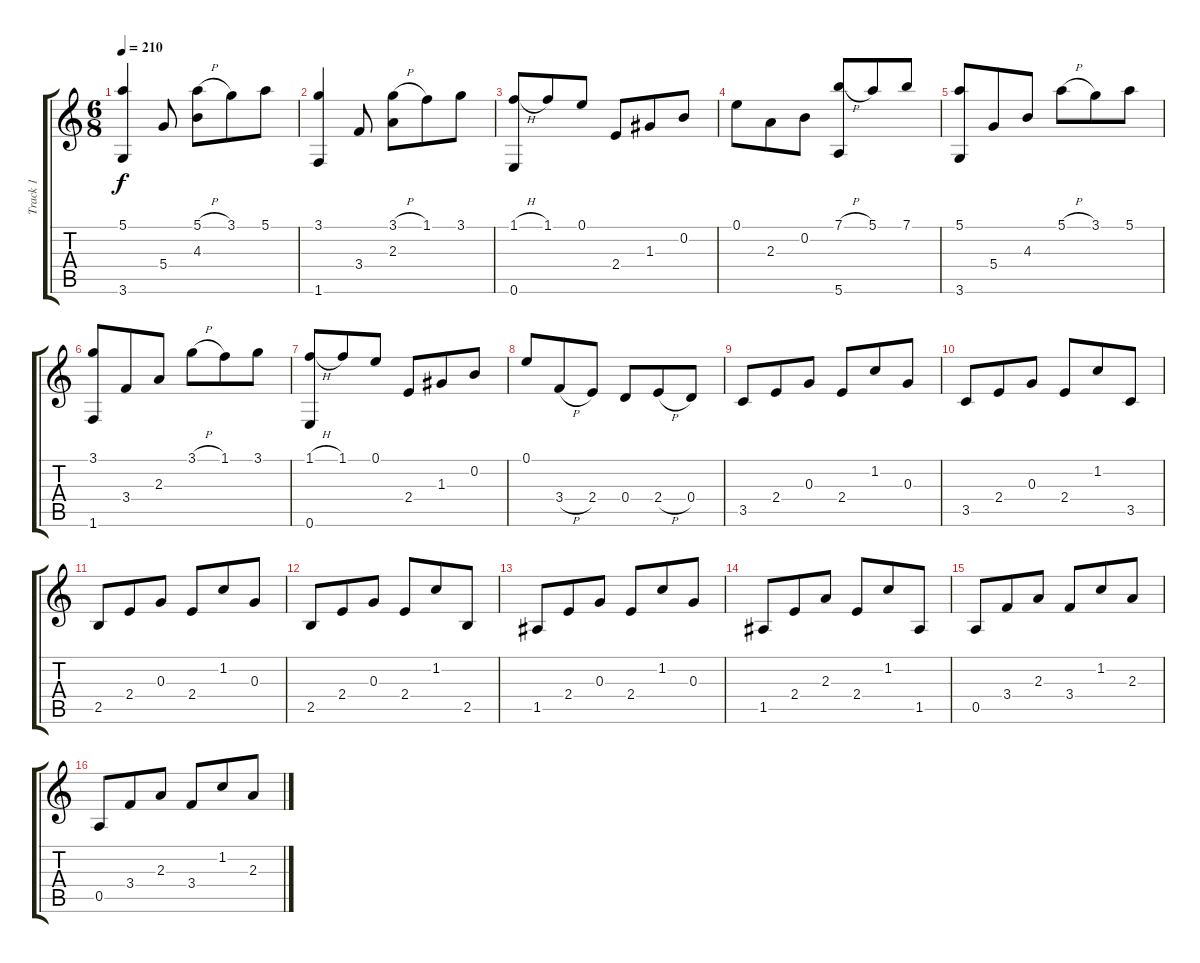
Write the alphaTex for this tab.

\track ("Track 1" "Track 1") {instrument acousticguitarnylon}
\staff {score tabs}
\tuning (E4 B3 G3 D3 A2 E2) {hide}
\ts (6 8)
\tempo 210
\clef g2
\ks c
(5.1 3.6).4{dy f} 5.4.8 (5.1{h} 4.3).8 3.1.8 5.1.8 |
(3.1 1.6).4 3.4.8 (3.1{h} 2.3).8 1.1.8 3.1.8 |
(1.1{h} 0.6).8 1.1.8 0.1.8 2.4.8 1.3.8 0.2.8 |
0.1.8 2.3.8 0.2.8 (7.1{h} 5.6).8 5.1.8 7.1.8 |
(5.1 3.6).8 5.4.8 4.3.8 5.1{h}.8 3.1.8 5.1.8 |
(3.1 1.6).8 3.4.8 2.3.8 3.1{h}.8 1.1.8 3.1.8 |
(1.1{h} 0.6).8 1.1.8 0.1.8 2.4.8 1.3.8 0.2.8 |
0.1.8 3.4{h}.8 2.4.8 0.4.8 2.4{h}.8 0.4.8 |
3.5.8 2.4.8 0.3.8 2.4.8 1.2.8 0.3.8 |
3.5.8 2.4.8 0.3.8 2.4.8 1.2.8 3.5.8 |
2.5.8 2.4.8 0.3.8 2.4.8 1.2.8 0.3.8 |
2.5.8 2.4.8 0.3.8 2.4.8 1.2.8 2.5.8 |
1.5.8 2.4.8 0.3.8 2.4.8 1.2.8 0.3.8 |
1.5.8 2.4.8 2.3.8 2.4.8 1.2.8 1.5.8 |
0.5.8 3.4.8 2.3.8 3.4.8 1.2.8 2.3.8 |
0.5.8 3.4.8 2.3.8 3.4.8 1.2.8 2.3.8
